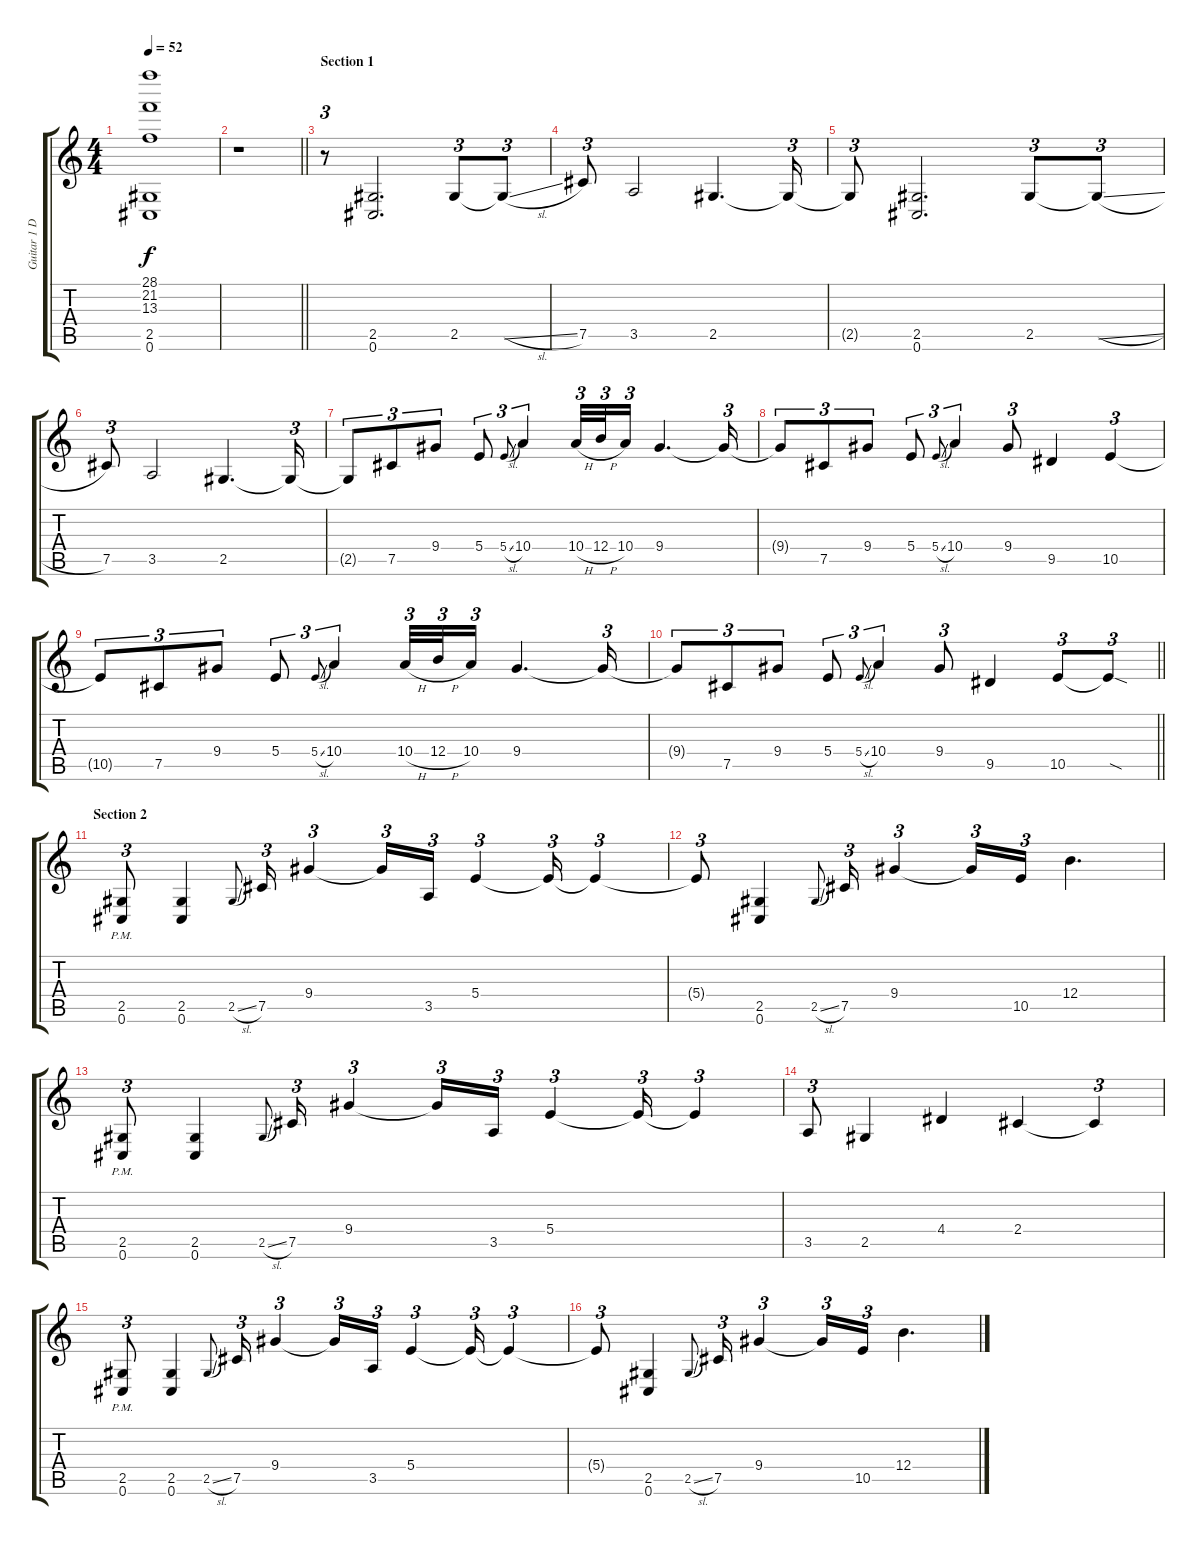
\track ("Guitar 1 Delay and Feedback (Ignore Me)" "Guitar 1 D") {instrument distortionguitar}
\staff {score tabs}
\tuning (Db4 Ab3 E3 B2 Gb2 Db2) {hide}
\ts (4 4)
\tempo 52
\clef g2
\ks c
(28.1{t} 21.2{t} 13.3{t} 2.5{t} 0.6{t}).1{dy f} |
\barLineRight lightlight
r.1 |
\section ("" "Section 1")
r.8{tu (3 2)} (2.5 0.6).2{d} 2.5.8{tu (3 2)} 2.5{sl t}.8{tu (3 2)} |
7.5.8{tu (3 2)} 3.5.2 2.5.4{d} 2.5{t}.16{tu (3 2)} |
2.5{t}.8{tu (3 2)} (2.5 0.6).2{d} 2.5.8{tu (3 2)} 2.5{sl t}.8{tu (3 2)} |
7.5.8{tu (3 2)} 3.5.2 2.5.4{d} 2.5{t}.16{tu (3 2)} |
2.5{t}.8{tu (3 2)} 7.5.8{tu (3 2)} 9.4.8{tu (3 2)} 5.4.8{tu (3 2)} 5.4{sl}.8{gr onbeat} 10.4.4{tu (3 2)} 10.4{h}.32{tu (3 2)} 12.4{h}.32{tu (3 2)} 10.4.16{tu (3 2)} 9.4.4{d} 9.4{t}.16{tu (3 2)} |
9.4{t}.8{tu (3 2)} 7.5.8{tu (3 2)} 9.4.8{tu (3 2)} 5.4.8{tu (3 2)} 5.4{sl}.8{gr onbeat} 10.4.4{tu (3 2)} 9.4.8{tu (3 2)} 9.5.4 10.5.4{tu (3 2)} |
10.5{t}.8{tu (3 2)} 7.5.8{tu (3 2)} 9.4.8{tu (3 2)} 5.4.8{tu (3 2)} 5.4{sl}.8{gr onbeat} 10.4.4{tu (3 2)} 10.4{h}.32{tu (3 2)} 12.4{h}.32{tu (3 2)} 10.4.16{tu (3 2)} 9.4.4{d} 9.4{t}.16{tu (3 2)} |
\barLineRight lightlight
9.4{t}.8{tu (3 2)} 7.5.8{tu (3 2)} 9.4.8{tu (3 2)} 5.4.8{tu (3 2)} 5.4{sl}.8{gr onbeat} 10.4.4{tu (3 2)} 9.4.8{tu (3 2)} 9.5.4 10.5.8{tu (3 2)} 10.5{sod t}.8{tu (3 2)} |
\section ("" "Section 2")
(2.5{pm} 0.6{pm}).8{tu (3 2)} (2.5 0.6).4 2.5{sl}.8{gr onbeat} 7.5.16{tu (3 2)} 9.4.4{tu (3 2)} 9.4{t}.16{tu (3 2)} 3.5.16{tu (3 2)} 5.4.4{tu (3 2)} 5.4{t}.16{tu (3 2)} 5.4{t}.4{tu (3 2)} |
5.4{t}.8{tu (3 2)} (2.5 0.6).4 2.5{sl}.8{gr onbeat} 7.5.16{tu (3 2)} 9.4.4{tu (3 2)} 9.4{t}.16{tu (3 2)} 10.5.16{tu (3 2)} 12.4.4{d} |
(2.5{pm} 0.6{pm}).8{tu (3 2)} (2.5 0.6).4 2.5{sl}.8{gr onbeat} 7.5.16{tu (3 2)} 9.4.4{tu (3 2)} 9.4{t}.16{tu (3 2)} 3.5.16{tu (3 2)} 5.4.4{tu (3 2)} 5.4{t}.16{tu (3 2)} 5.4{t}.4{tu (3 2)} |
3.5.8{tu (3 2)} 2.5.4 4.4.4 2.4.4 2.4{t}.4{tu (3 2)} |
(2.5{pm} 0.6{pm}).8{tu (3 2)} (2.5 0.6).4 2.5{sl}.8{gr onbeat} 7.5.16{tu (3 2)} 9.4.4{tu (3 2)} 9.4{t}.16{tu (3 2)} 3.5.16{tu (3 2)} 5.4.4{tu (3 2)} 5.4{t}.16{tu (3 2)} 5.4{t}.4{tu (3 2)} |
5.4{t}.8{tu (3 2)} (2.5 0.6).4 2.5{sl}.8{gr onbeat} 7.5.16{tu (3 2)} 9.4.4{tu (3 2)} 9.4{t}.16{tu (3 2)} 10.5.16{tu (3 2)} 12.4.4{d}
